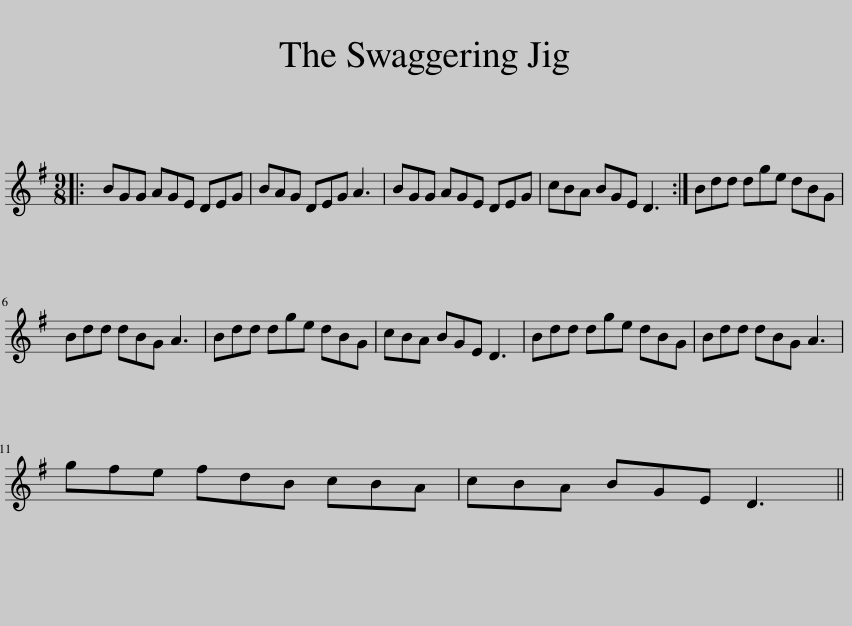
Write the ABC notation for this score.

X:1
L:1/8
M:9/8
I:linebreak $
K:G
V:1 treble
V:1
|: BGG AGE DEG | BAG DEG A3 | BGG AGE DEG | cBA BGE D3 :| Bdd dge dBG |$ %5
 Bdd dBG A3 | Bdd dge dBG | cBA BGE D3 | Bdd dge dBG | Bdd dBG A3 |$ %10
 gfe fdB cBA | cBA BGE D3 || %12
